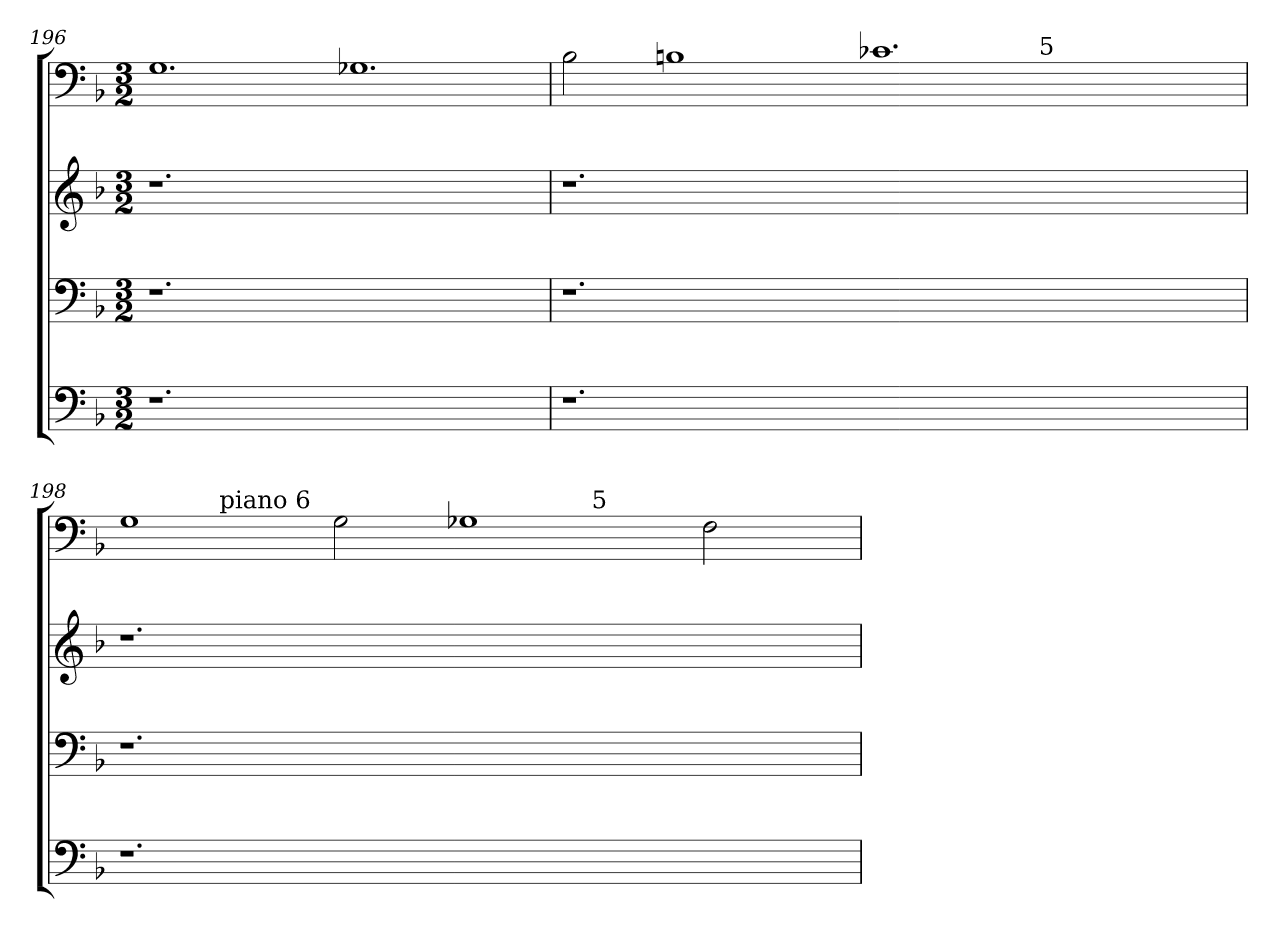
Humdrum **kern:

**kern	**kern	**kern	**kern
*part4	*part3	*part2	*part1
*staff4	*staff3	*staff2	*staff1
!!LO:LB:g=z
*clefF4	*clefF4	*clefG2	*clefF4
*k[b-]	*k[b-]	*k[b-]	*k[b-]
*F:	*F:	*F:	*F:
*M3/2	*M3/2	*M3/2	*M3/2
=196	=196	=196	=196
1.r	1.r	1.r	1.G
1.ryy	1.ryy	1.ryy	1.G-
=197	=197	=197	=197
*	*	*	*^
1.r	1.r	1.r	2B-\	1ryy
.	.	.	1Bn	.
.	.	.	.	1ryy
1.ryy	1.ryy	1.ryy	1.c->	.
.	.	.	.	8ryy
.	.	.	.	32ryy
!	!	!	!	!LO:TX:a:t=5
.	.	.	.	2ryy
.	.	.	.	4ryy
.	.	.	.	16.ryy
=198	=198	=198	=198	=198
*	*	*	*	*^
1.r	1.r	1.r	1G	4ryy	1ryy
.	.	.	.	16.ryy	.
!	!	!	!	!LO:TX:a:t=piano 6	!
.	.	.	.	1ryy	.
.	.	.	2G\	.	1ryy
.	.	.	.	1ryy	.
1.ryy	1.ryy	1.ryy	1G-	.	.
.	.	.	.	.	16.ryy
!	!	!	!	!	!LO:TX:a:t=5
.	.	.	.	.	2ryy
.	.	.	.	2ryy	.
.	.	.	2F\	.	.
.	.	.	.	.	4ryy
.	.	.	.	8ryy	8ryy
.	.	.	.	32ryy	32ryy
*	*	*	*v	*v	*v
=	=	=	=
*-	*-	*-	*-
